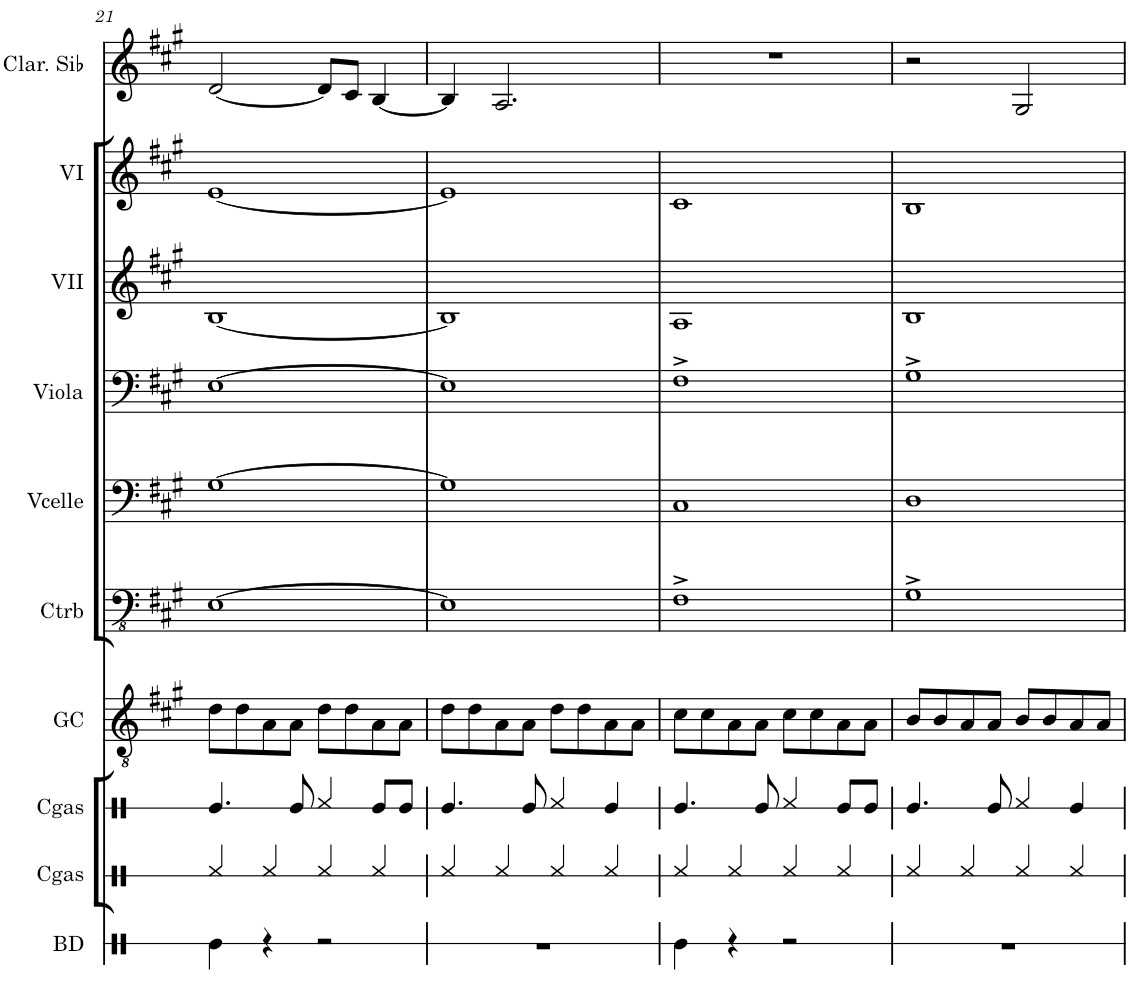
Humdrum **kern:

**kern	**kern	**kern	**kern	**kern	**kern	**kern
*part7	*part6	*part5	*part4	*part3	*part2	*part1
*staff7	*staff6	*staff5	*staff4	*staff3	*staff2	*staff1
*I"Classical Guitar	*I"Contrabass	*I"Violoncello	*I"Viola	*I"Violin II	*I"Violin I	*I"Clarinette en Sib
*	*I'Ctrb	*	*I'Viola	*I'VII	*I'VI	*I'Clar. Sib
!!LO:PB:g=z
*clefGv2	*clefFv4	*clefF4	*clefF4	*clefG2	*clefG2	*clefG2
*	*ITrd7c12	*	*	*	*	*ITrd1c2
*k[f#c#g#]	*k[f#c#g#]	*k[f#c#g#]	*k[f#c#g#]	*k[f#c#g#]	*k[f#c#g#]	*k[f#c#g#]
*M4/4	*M4/4	*M4/4	*M4/4	*M4/4	*M4/4	*M4/4
=21	=21	=21	=21	=21	=21	=21
8d\L	[1EE	[1G#	[1E	[1B	[1e	[2d/
8d\	.	.	.	.	.	.
8A\	.	.	.	.	.	.
8A\J	.	.	.	.	.	.
8d\L	.	.	.	.	.	8d/L]
8d\	.	.	.	.	.	8c#/J
8A\	.	.	.	.	.	[4B/
8A\J	.	.	.	.	.	.
=22	=22	=22	=22	=22	=22	=22
8d\L	1EE]	1G#]	1E]	1B]	1e]	4B/]
8d\	.	.	.	.	.	.
8A\	.	.	.	.	.	2.A/
8A\J	.	.	.	.	.	.
8d\L	.	.	.	.	.	.
8d\	.	.	.	.	.	.
8A\	.	.	.	.	.	.
8A\J	.	.	.	.	.	.
=23	=23	=23	=23	=23	=23	=23
8c#\L	1FF#^	1C#	1F#^	1A	1c#	1r
8c#\	.	.	.	.	.	.
8A\	.	.	.	.	.	.
8A\J	.	.	.	.	.	.
8c#\L	.	.	.	.	.	.
8c#\	.	.	.	.	.	.
8A\	.	.	.	.	.	.
8A\J	.	.	.	.	.	.
=24	=24	=24	=24	=24	=24	=24
8B/L	1GG#^	1D	1G#^	1B	1B	2r
8B/	.	.	.	.	.	.
8A/	.	.	.	.	.	.
8A/J	.	.	.	.	.	.
8B/L	.	.	.	.	.	2G#/
8B/	.	.	.	.	.	.
8A/	.	.	.	.	.	.
8A/J	.	.	.	.	.	.
=	=	=	=	=	=	=
*-	*-	*-	*-	*-	*-	*-
